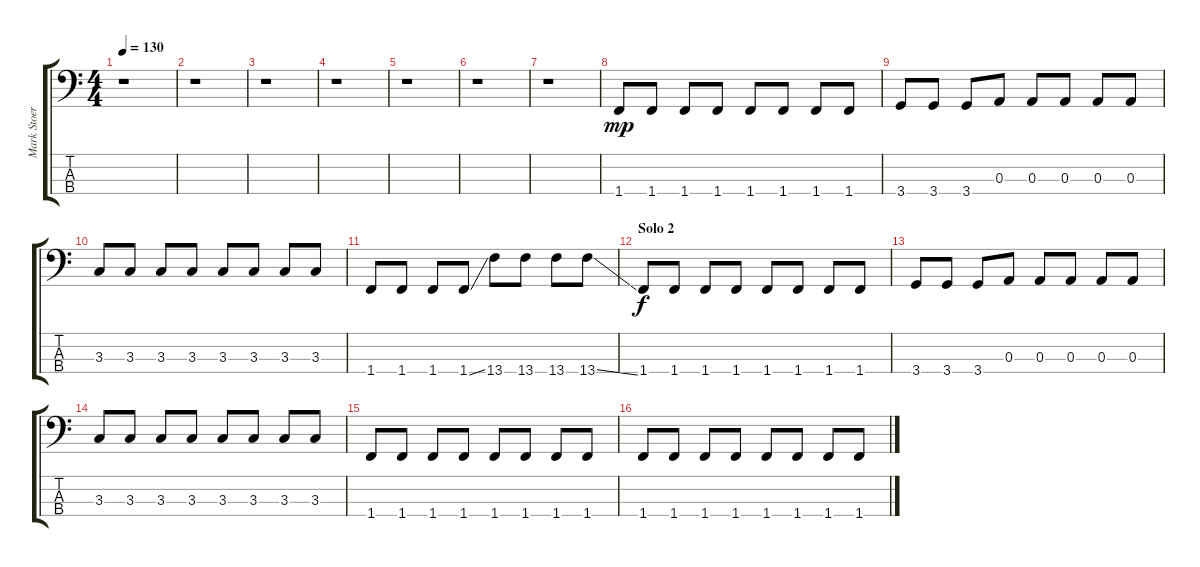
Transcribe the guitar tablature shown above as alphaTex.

\track ("Mark Stoermer" "Mark Stoer") {instrument electricbasspick}
\staff {score tabs}
\tuning (G2 D2 A1 E1) {hide}
\ts (4 4)
\tempo 130
\clef f4
\ks c
r.1{dy f} |
r.1 |
r.1 |
r.1 |
r.1 |
r.1 |
r.1 |
1.4.8{dy mp} 1.4.8 1.4.8 1.4.8 1.4.8 1.4.8 1.4.8 1.4.8 |
3.4.8 3.4.8 3.4.8 0.3.8 0.3.8 0.3.8 0.3.8 0.3.8 |
3.3.8 3.3.8 3.3.8 3.3.8 3.3.8 3.3.8 3.3.8 3.3.8 |
1.4.8 1.4.8 1.4.8 1.4{ss}.8 13.4.8 13.4.8 13.4.8 13.4{ss}.8 |
\section ("" "Solo 2")
1.4.8{dy f} 1.4.8 1.4.8 1.4.8 1.4.8 1.4.8 1.4.8 1.4.8 |
3.4.8 3.4.8 3.4.8 0.3.8 0.3.8 0.3.8 0.3.8 0.3.8 |
3.3.8 3.3.8 3.3.8 3.3.8 3.3.8 3.3.8 3.3.8 3.3.8 |
1.4.8 1.4.8 1.4.8 1.4.8 1.4.8 1.4.8 1.4.8 1.4.8 |
1.4.8 1.4.8 1.4.8 1.4.8 1.4.8 1.4.8 1.4.8 1.4.8
